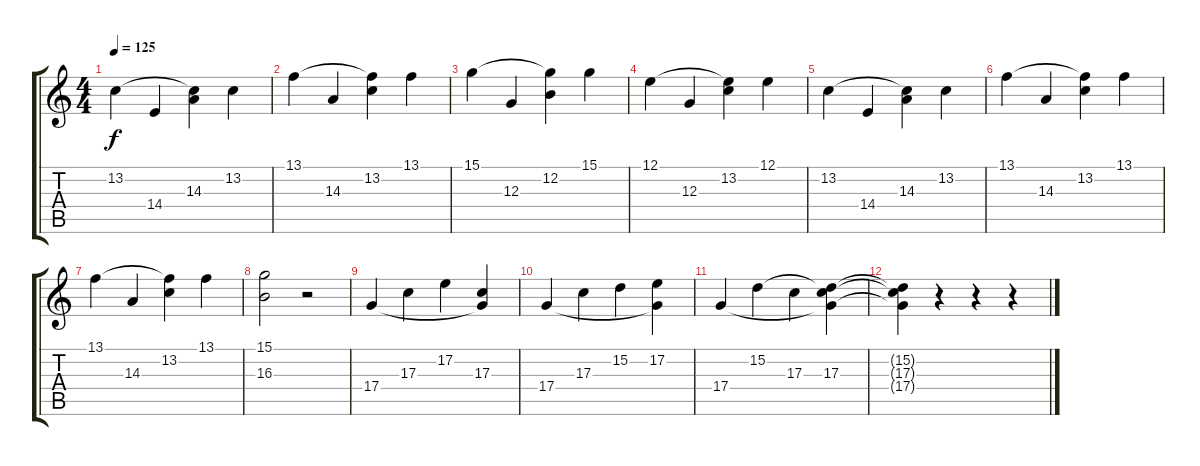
\track "" {instrument synthstrings1}
\staff {score tabs}
\tuning (E4 B3 G3 D3 A2 E2) {hide}
\ts (4 4)
\tempo 125
\clef g2
\ks c
13.2.4{dy f} 14.4.4 (13.2{t} 14.3).4 13.2.4 |
13.1.4 14.3.4 (13.1{t} 13.2).4 13.1.4 |
15.1.4 12.3.4 (15.1{t} 12.2).4 15.1.4 |
12.1.4 12.3.4 (12.1{t} 13.2).4 12.1.4 |
13.2.4 14.4.4 (13.2{t} 14.3).4 13.2.4 |
13.1.4 14.3.4 (13.1{t} 13.2).4 13.1.4 |
13.1.4 14.3.4 (13.1{t} 13.2).4 13.1.4 |
(15.1 16.3).2 r.2 |
17.4.4 17.3.4 17.2.4 (17.3 17.4{t}).4 |
17.4.4 17.3.4 15.2.4 (17.2 17.4{t}).4 |
17.4.4 15.2.4 17.3.4 (15.2{t} 17.3 17.4{t}).4 |
(15.2{t} 17.3{t} 17.4{t}).4 r.4 r.4 r.4
